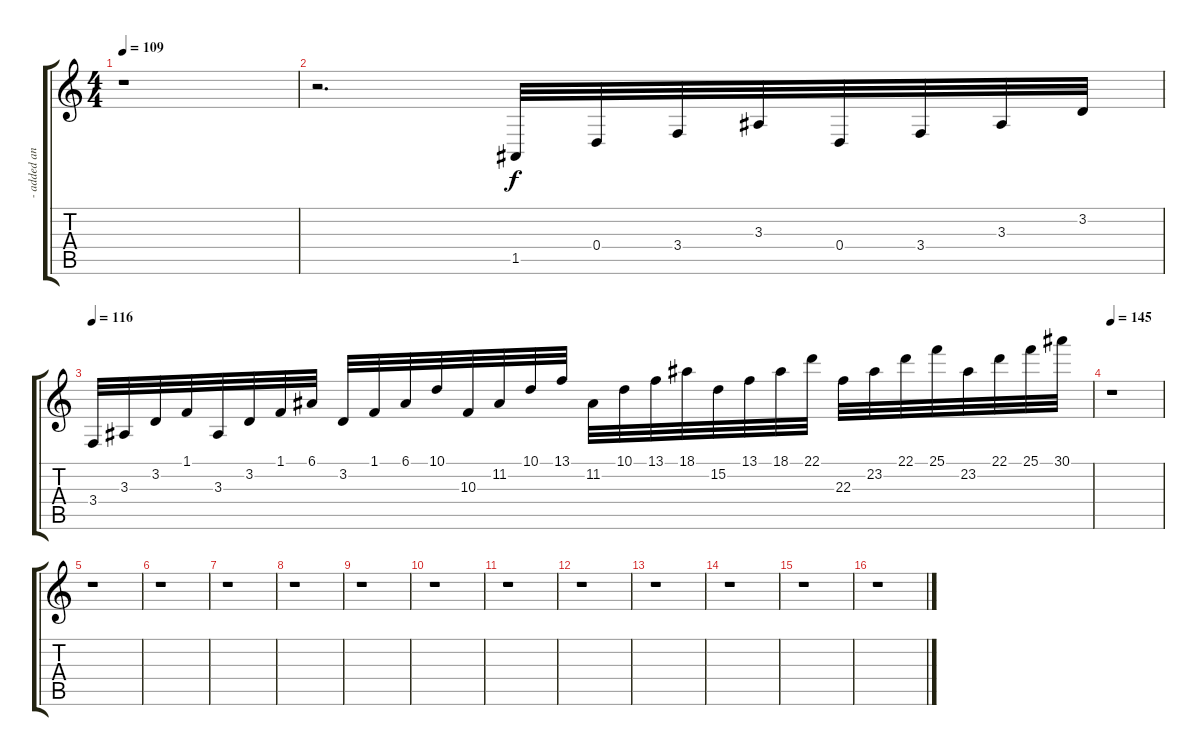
\track ("- added an extra bar of base where neede" "- added an") {instrument orchestralharp}
\staff {score tabs}
\tuning (E4 B3 G3 D3 A2 E2) {hide}
\ts (4 4)
\tempo 109
\clef g2
\ks c
r.1{dy f instrument orchestralharp} |
r.2{d} 1.5.32 0.4.32 3.4.32 3.3.32 0.4.32 3.4.32 3.3.32 3.2.32 |
\tempo 116
3.4.32 3.3.32 3.2.32 1.1.32 3.3.32 3.2.32 1.1.32 6.1.32 3.2.32 1.1.32 6.1.32 10.1.32 10.3.32 11.2.32 10.1.32 13.1.32 11.2.32 10.1.32 13.1.32 18.1.32 15.2.32 13.1.32 18.1.32 22.1.32 22.3.32 23.2.32 22.1.32 25.1.32 23.2.32 22.1.32 25.1.32 30.1.32 |
\tempo 145
r.1 |
r.1 |
r.1 |
r.1 |
r.1 |
r.1 |
r.1 |
r.1 |
r.1 |
r.1 |
r.1 |
r.1 |
r.1
